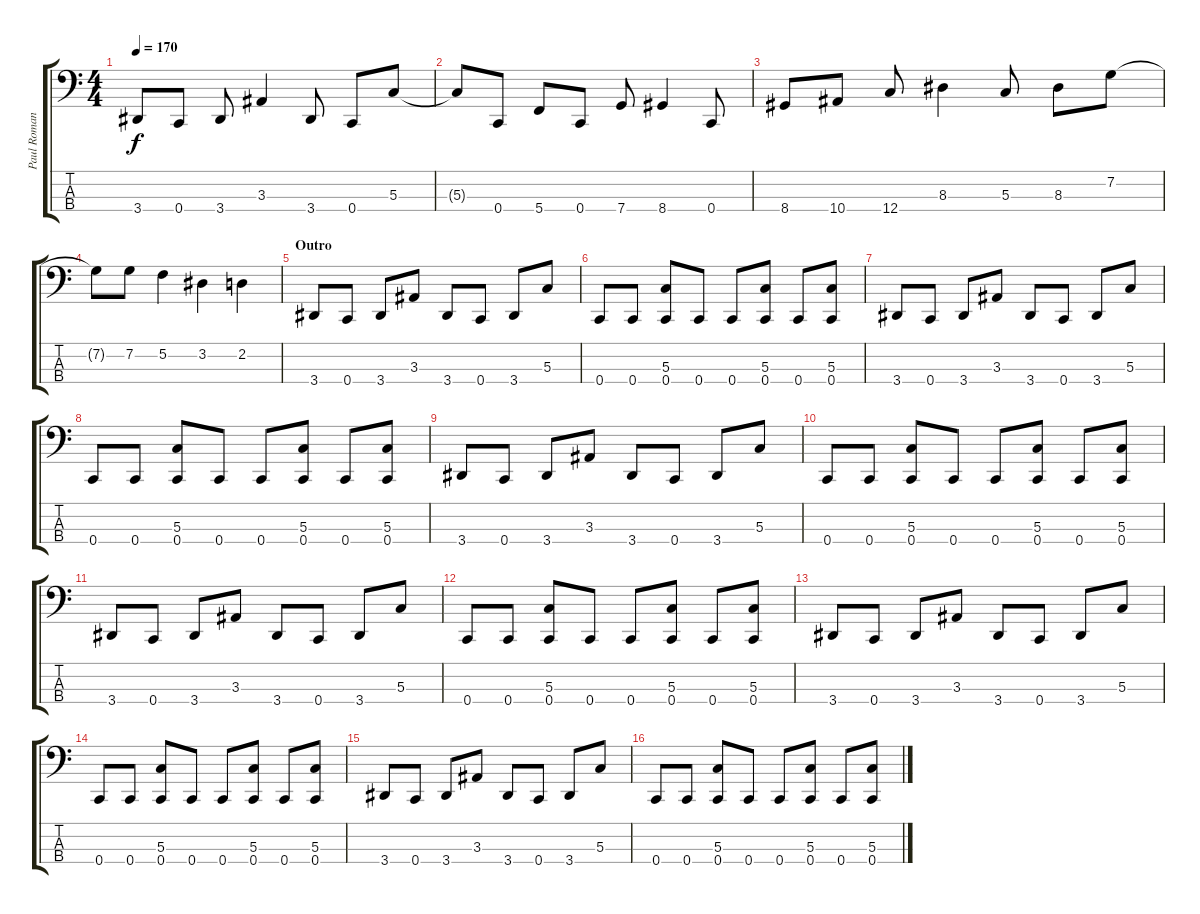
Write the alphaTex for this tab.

\track ("Paul Romanko" "Paul Roman") {instrument electricbasspick}
\staff {score tabs}
\tuning (F2 C2 G1 C1) {hide}
\ts (4 4)
\tempo 170
\clef f4
\ks c
3.4.8{dy f} 0.4.8 3.4.8 3.3.4 3.4.8 0.4.8 5.3.8 |
5.3{t}.8 0.4.8 5.4.8 0.4.8 7.4.8 8.4.4 0.4.8 |
8.4.8 10.4.8 12.4.8 8.3.4 5.3.8 8.3.8 7.2.8 |
7.2{t}.8 7.2.8 5.2.4 3.2.4 2.2.4 |
\section ("" "Outro")
3.4.8 0.4.8 3.4.8 3.3.8 3.4.8 0.4.8 3.4.8 5.3.8 |
0.4.8 0.4.8 (5.3 0.4).8 0.4.8 0.4.8 (5.3 0.4).8 0.4.8 (5.3 0.4).8 |
3.4.8 0.4.8 3.4.8 3.3.8 3.4.8 0.4.8 3.4.8 5.3.8 |
0.4.8 0.4.8 (5.3 0.4).8 0.4.8 0.4.8 (5.3 0.4).8 0.4.8 (5.3 0.4).8 |
3.4.8 0.4.8 3.4.8 3.3.8 3.4.8 0.4.8 3.4.8 5.3.8 |
0.4.8 0.4.8 (5.3 0.4).8 0.4.8 0.4.8 (5.3 0.4).8 0.4.8 (5.3 0.4).8 |
3.4.8 0.4.8 3.4.8 3.3.8 3.4.8 0.4.8 3.4.8 5.3.8 |
0.4.8 0.4.8 (5.3 0.4).8 0.4.8 0.4.8 (5.3 0.4).8 0.4.8 (5.3 0.4).8 |
3.4.8 0.4.8 3.4.8 3.3.8 3.4.8 0.4.8 3.4.8 5.3.8 |
0.4.8 0.4.8 (5.3 0.4).8 0.4.8 0.4.8 (5.3 0.4).8 0.4.8 (5.3 0.4).8 |
3.4.8 0.4.8 3.4.8 3.3.8 3.4.8 0.4.8 3.4.8 5.3.8 |
0.4.8 0.4.8 (5.3 0.4).8 0.4.8 0.4.8 (5.3 0.4).8 0.4.8 (5.3 0.4).8
